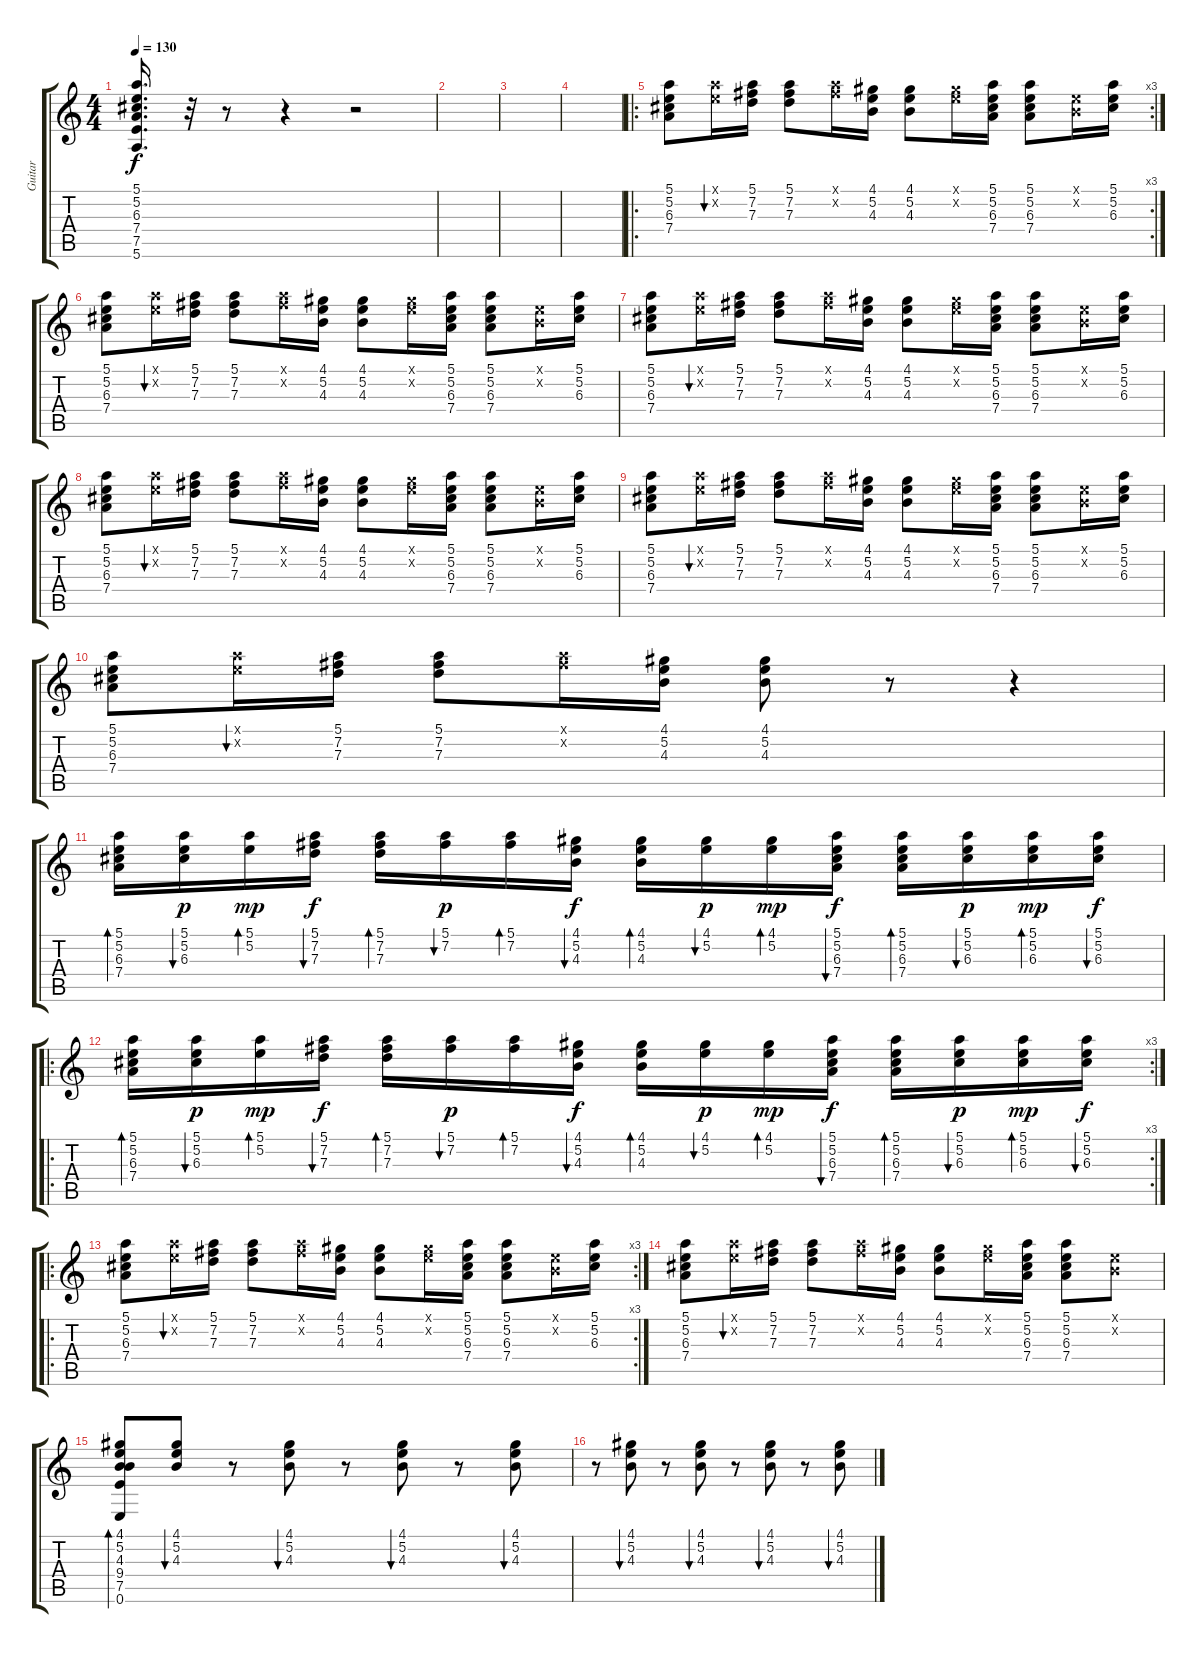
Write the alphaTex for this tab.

\track ("Guitar" "Guitar") {instrument electricguitarjazz}
\staff {score tabs}
\tuning (E4 B3 G3 D3 A2 E2) {hide}
\ts (4 4)
\tempo 130
\clef g2
\ks c
(5.1 5.2 6.3 7.4 7.5 5.6).16{d dy f} r.32 r.8 r.4 r.2 |
|
|
|
\ro
\rc 3
(5.1 5.2 6.3 7.4).8 (5.1{x} 5.2{x}).16{bu 240} (5.1 7.2 7.3).16 (5.1 7.2 7.3).8 (5.1{x} 7.2{x}).16 (4.1 5.2 4.3).16 (4.1 5.2 4.3).8 (4.1{x} 5.2{x}).16 (5.1 5.2 6.3 7.4).16 (5.1 5.2 6.3 7.4).8 (0.1{x} 0.2{x}).16 (5.1 5.2 6.3).16 |
(5.1 5.2 6.3 7.4).8 (5.1{x} 5.2{x}).16{bu 240} (5.1 7.2 7.3).16 (5.1 7.2 7.3).8 (5.1{x} 7.2{x}).16 (4.1 5.2 4.3).16 (4.1 5.2 4.3).8 (4.1{x} 5.2{x}).16 (5.1 5.2 6.3 7.4).16 (5.1 5.2 6.3 7.4).8 (0.1{x} 0.2{x}).16 (5.1 5.2 6.3).16 |
(5.1 5.2 6.3 7.4).8 (5.1{x} 5.2{x}).16{bu 240} (5.1 7.2 7.3).16 (5.1 7.2 7.3).8 (5.1{x} 7.2{x}).16 (4.1 5.2 4.3).16 (4.1 5.2 4.3).8 (4.1{x} 5.2{x}).16 (5.1 5.2 6.3 7.4).16 (5.1 5.2 6.3 7.4).8 (0.1{x} 0.2{x}).16 (5.1 5.2 6.3).16 |
(5.1 5.2 6.3 7.4).8 (5.1{x} 5.2{x}).16{bu 240} (5.1 7.2 7.3).16 (5.1 7.2 7.3).8 (5.1{x} 7.2{x}).16 (4.1 5.2 4.3).16 (4.1 5.2 4.3).8 (4.1{x} 5.2{x}).16 (5.1 5.2 6.3 7.4).16 (5.1 5.2 6.3 7.4).8 (0.1{x} 0.2{x}).16 (5.1 5.2 6.3).16 |
(5.1 5.2 6.3 7.4).8 (5.1{x} 5.2{x}).16{bu 240} (5.1 7.2 7.3).16 (5.1 7.2 7.3).8 (5.1{x} 7.2{x}).16 (4.1 5.2 4.3).16 (4.1 5.2 4.3).8 (4.1{x} 5.2{x}).16 (5.1 5.2 6.3 7.4).16 (5.1 5.2 6.3 7.4).8 (0.1{x} 0.2{x}).16 (5.1 5.2 6.3).16 |
(5.1 5.2 6.3 7.4).8 (5.1{x} 5.2{x}).16{bu 240} (5.1 7.2 7.3).16 (5.1 7.2 7.3).8 (5.1{x} 7.2{x}).16 (4.1 5.2 4.3).16 (4.1 5.2 4.3).8 r.8 r.4 |
(5.1 5.2 6.3 7.4).16{bd 240} (5.1 5.2 6.3).16{bu 240 dy p} (5.1 5.2).16{bd 240 dy mp} (5.1 7.2 7.3).16{bu 240 dy f} (5.1 7.2 7.3).16{bd 240} (5.1 7.2).16{bu 240 dy p} (5.1 7.2).16{bd 240} (4.1 5.2 4.3).16{bu 240 dy f} (4.1 5.2 4.3).16{bd 240} (4.1 5.2).16{bu 240 dy p} (4.1 5.2).16{bd 240 dy mp} (5.1 5.2 6.3 7.4).16{bu 240 dy f} (5.1 5.2 6.3 7.4).16{bd 240} (5.1 5.2 6.3).16{bu 240 dy p} (5.1 5.2 6.3).16{bd 240 dy mp} (5.1 5.2 6.3).16{bu 240 dy f} |
\ro
\rc 3
(5.1 5.2 6.3 7.4).16{bd 240} (5.1 5.2 6.3).16{bu 240 dy p} (5.1 5.2).16{bd 240 dy mp} (5.1 7.2 7.3).16{bu 240 dy f} (5.1 7.2 7.3).16{bd 240} (5.1 7.2).16{bu 240 dy p} (5.1 7.2).16{bd 240} (4.1 5.2 4.3).16{bu 240 dy f} (4.1 5.2 4.3).16{bd 240} (4.1 5.2).16{bu 240 dy p} (4.1 5.2).16{bd 240 dy mp} (5.1 5.2 6.3 7.4).16{bu 240 dy f} (5.1 5.2 6.3 7.4).16{bd 240} (5.1 5.2 6.3).16{bu 240 dy p} (5.1 5.2 6.3).16{bd 240 dy mp} (5.1 5.2 6.3).16{bu 240 dy f} |
\ro
\rc 3
(5.1 5.2 6.3 7.4).8 (5.1{x} 5.2{x}).16{bu 240} (5.1 7.2 7.3).16 (5.1 7.2 7.3).8 (5.1{x} 7.2{x}).16 (4.1 5.2 4.3).16 (4.1 5.2 4.3).8 (4.1{x} 5.2{x}).16 (5.1 5.2 6.3 7.4).16 (5.1 5.2 6.3 7.4).8 (0.1{x} 0.2{x}).16 (5.1 5.2 6.3).16 |
(5.1 5.2 6.3 7.4).8 (5.1{x} 5.2{x}).16{bu 240} (5.1 7.2 7.3).16 (5.1 7.2 7.3).8 (5.1{x} 7.2{x}).16 (4.1 5.2 4.3).16 (4.1 5.2 4.3).8 (4.1{x} 5.2{x}).16 (5.1 5.2 6.3 7.4).16 (5.1 5.2 6.3 7.4).8 (0.1{x} 0.2{x}).8 |
(4.1 5.2 4.3 9.4 7.5 0.6).8{bd 60} (4.1 5.2 4.3).8{bu 60} r.8 (4.1 5.2 4.3).8{bu 60} r.8 (4.1 5.2 4.3).8{bu 60} r.8 (4.1 5.2 4.3).8{bu 60} |
r.8 (4.1 5.2 4.3).8{bu 60} r.8 (4.1 5.2 4.3).8{bu 60} r.8 (4.1 5.2 4.3).8{bu 60} r.8 (4.1 5.2 4.3).8{bu 60}
